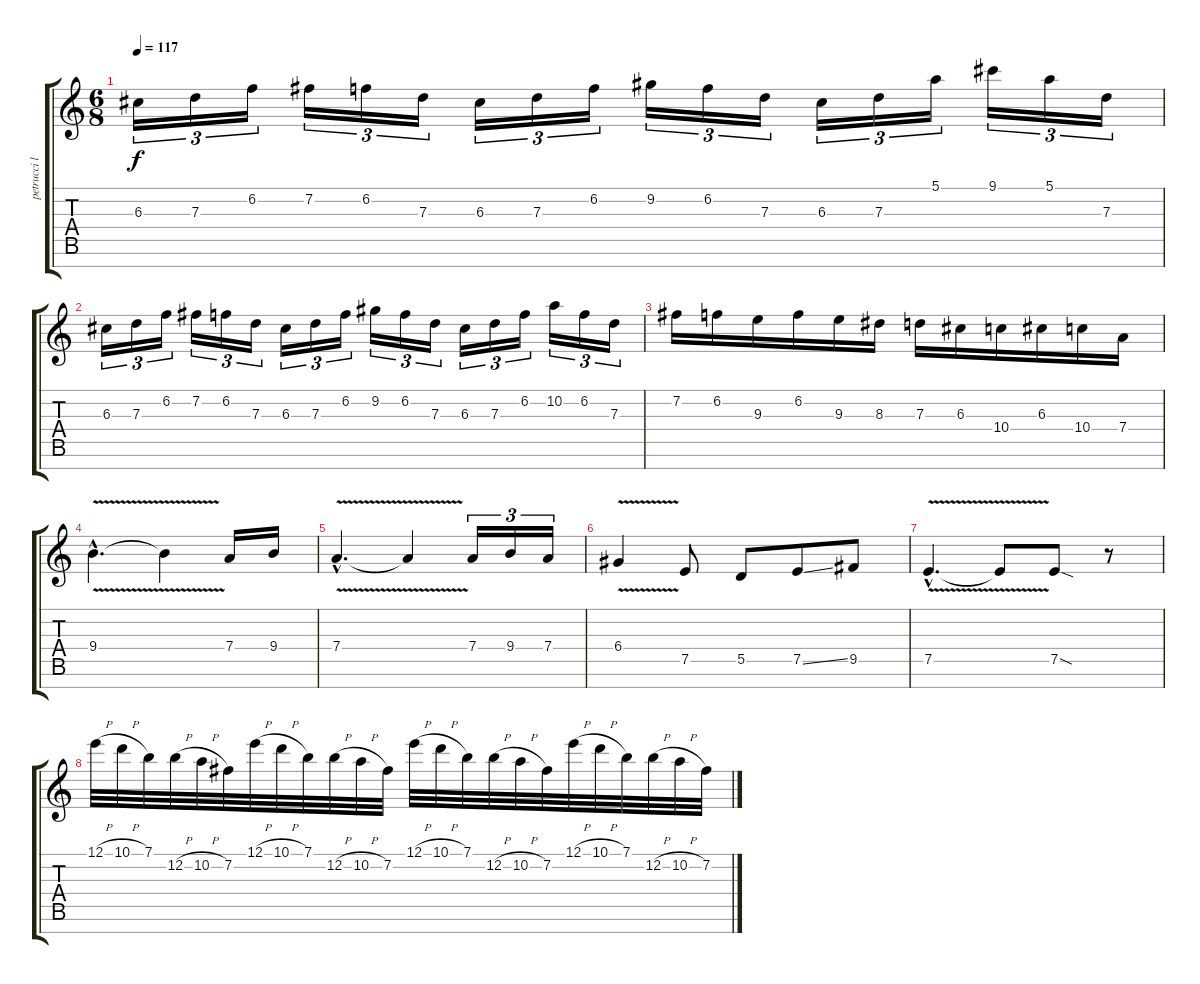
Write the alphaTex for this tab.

\track ("petrucci lead 7str." "petrucci l") {instrument distortionguitar}
\staff {score tabs}
\tuning (E4 B3 G3 D3 A2 E2 B1) {hide}
\ts (6 8)
\tempo 117
\clef g2
\ks c
6.3.16{tu (3 2) dy f} 7.3.16{tu (3 2)} 6.2.16{tu (3 2)} 7.2.16{tu (3 2)} 6.2.16{tu (3 2)} 7.3.16{tu (3 2)} 6.3.16{tu (3 2)} 7.3.16{tu (3 2)} 6.2.16{tu (3 2)} 9.2.16{tu (3 2)} 6.2.16{tu (3 2)} 7.3.16{tu (3 2)} 6.3.16{tu (3 2)} 7.3.16{tu (3 2)} 5.1.16{tu (3 2)} 9.1.16{tu (3 2)} 5.1.16{tu (3 2)} 7.3.16{tu (3 2)} |
6.3.16{tu (3 2)} 7.3.16{tu (3 2)} 6.2.16{tu (3 2)} 7.2.16{tu (3 2)} 6.2.16{tu (3 2)} 7.3.16{tu (3 2)} 6.3.16{tu (3 2)} 7.3.16{tu (3 2)} 6.2.16{tu (3 2)} 9.2.16{tu (3 2)} 6.2.16{tu (3 2)} 7.3.16{tu (3 2)} 6.3.16{tu (3 2)} 7.3.16{tu (3 2)} 6.2.16{tu (3 2)} 10.2.16{tu (3 2)} 6.2.16{tu (3 2)} 7.3.16{tu (3 2)} |
7.2.16 6.2.16 9.3.16 6.2.16 9.3.16 8.3.16 7.3.16 6.3.16 10.4.16 6.3.16 10.4.16 7.4.16 |
9.4{v hac}.4{d} 9.4{t}.4 7.4.16 9.4.16 |
7.4{v hac}.4{d} 7.4{t}.4 7.4.16{tu (3 2)} 9.4.16{tu (3 2)} 7.4.16{tu (3 2)} |
6.4{v}.4 7.5.8 5.5.8 7.5{ss}.8 9.5.8 |
7.5{v hac}.4{d} 7.5{t}.8 7.5{sod}.8 r.8 |
12.1{h}.32 10.1{h}.32 7.1.32 12.2{h}.32 10.2{h}.32 7.2.32 12.1{h}.32 10.1{h}.32 7.1.32 12.2{h}.32 10.2{h}.32 7.2.32 12.1{h}.32 10.1{h}.32 7.1.32 12.2{h}.32 10.2{h}.32 7.2.32 12.1{h}.32 10.1{h}.32 7.1.32 12.2{h}.32 10.2{h}.32 7.2.32
